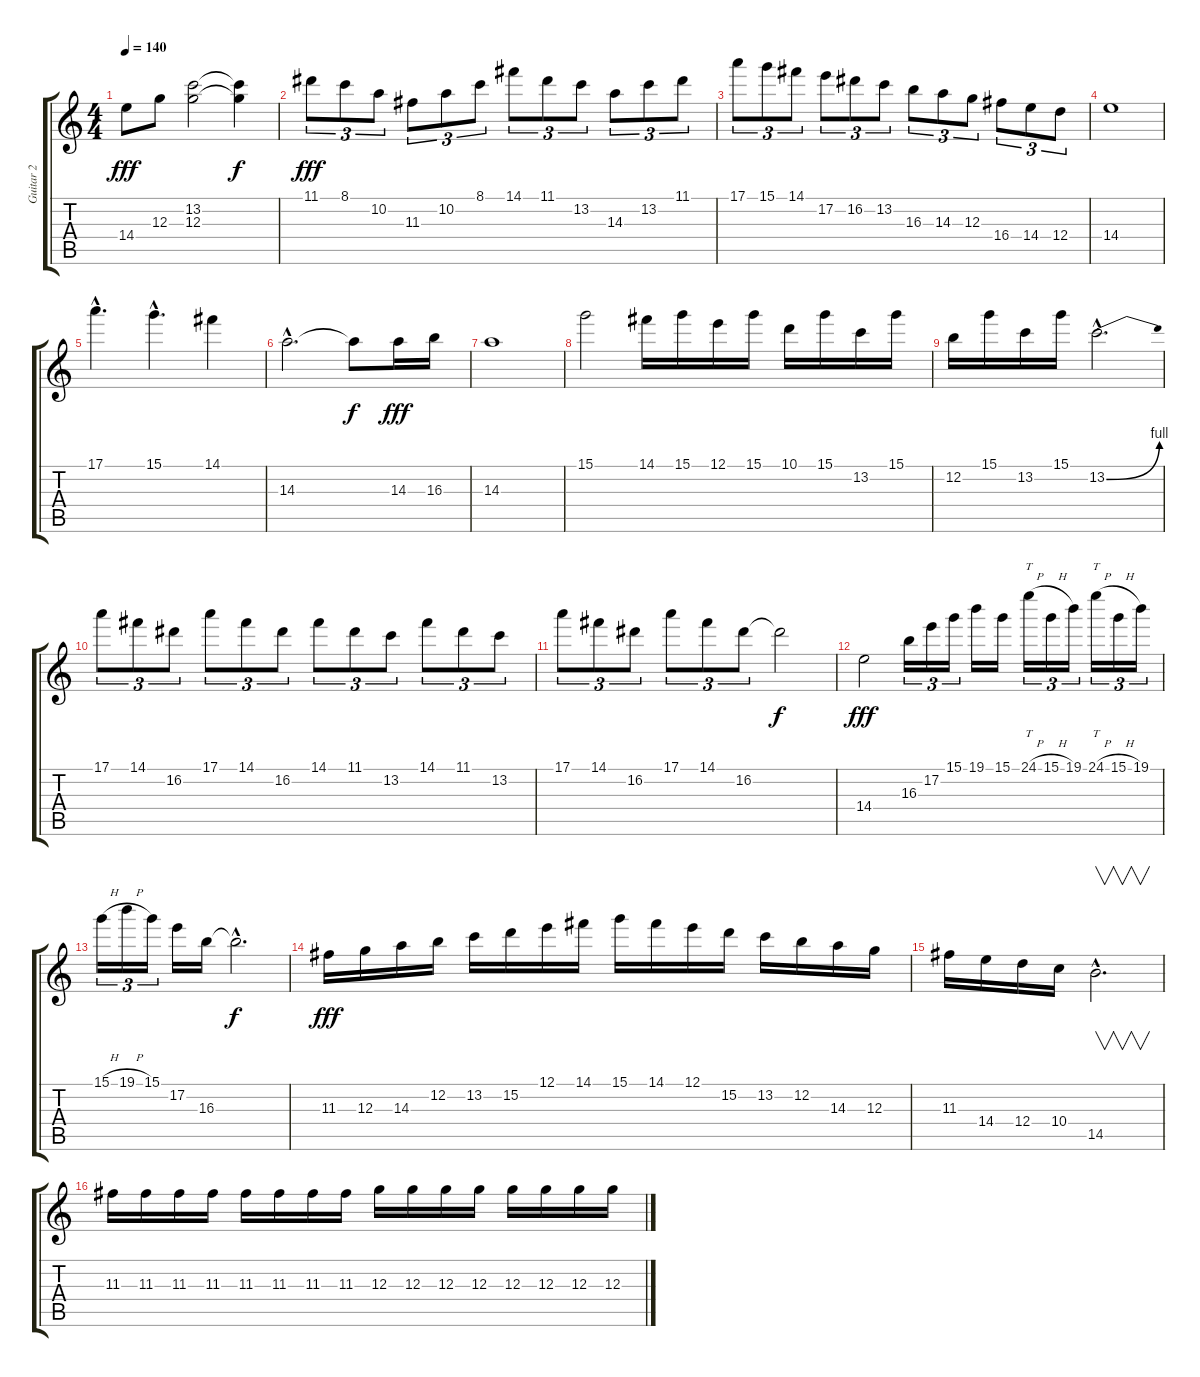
\track ("Guitar 2" "Guitar 2") {instrument distortionguitar}
\staff {score tabs}
\tuning (E4 B3 G3 D3 A2 E2) {hide}
\ts (4 4)
\tempo 140
\clef g2
\ks c
14.4.8{dy fff} 12.3.8 (13.2 12.3).2 (13.2{t} 12.3{t}).4{dy f} |
11.1.8{tu (3 2) dy fff} 8.1.8{tu (3 2)} 10.2.8{tu (3 2)} 11.3.8{tu (3 2)} 10.2.8{tu (3 2)} 8.1.8{tu (3 2)} 14.1.8{tu (3 2)} 11.1.8{tu (3 2)} 13.2.8{tu (3 2)} 14.3.8{tu (3 2)} 13.2.8{tu (3 2)} 11.1.8{tu (3 2)} |
17.1.8{tu (3 2)} 15.1.8{tu (3 2)} 14.1.8{tu (3 2)} 17.2.8{tu (3 2)} 16.2.8{tu (3 2)} 13.2.8{tu (3 2)} 16.3.8{tu (3 2)} 14.3.8{tu (3 2)} 12.3.8{tu (3 2)} 16.4.8{tu (3 2)} 14.4.8{tu (3 2)} 12.4.8{tu (3 2)} |
14.4.1 |
17.1{hac}.4{d} 15.1{hac}.4{d} 14.1.4 |
14.3{hac}.2{d} 14.3{t}.8{dy f} 14.3.16{dy fff} 16.3.16 |
14.3.1 |
15.1.2 14.1.16 15.1.16 12.1.16 15.1.16 10.1.16 15.1.16 13.2.16 15.1.16 |
12.2.16 15.1.16 13.2.16 15.1.16 13.2{be (bend 0 0 60 4) hac}.2{d} |
17.1.8{tu (3 2)} 14.1.8{tu (3 2)} 16.2.8{tu (3 2)} 17.1.8{tu (3 2)} 14.1.8{tu (3 2)} 16.2.8{tu (3 2)} 14.1.8{tu (3 2)} 11.1.8{tu (3 2)} 13.2.8{tu (3 2)} 14.1.8{tu (3 2)} 11.1.8{tu (3 2)} 13.2.8{tu (3 2)} |
17.1.8{tu (3 2)} 14.1.8{tu (3 2)} 16.2.8{tu (3 2)} 17.1.8{tu (3 2)} 14.1.8{tu (3 2)} 16.2.8{tu (3 2)} 16.2{t}.2{dy f} |
14.4.2{dy fff} 16.3.16{tu (3 2)} 17.2.16{tu (3 2)} 15.1.16{tu (3 2)} 19.1.16 15.1.16 24.1{h}.16{tt tu (3 2)} 15.1{h}.16{tu (3 2)} 19.1.16{tu (3 2)} 24.1{h}.16{tt tu (3 2)} 15.1{h}.16{tu (3 2)} 19.1.16{tu (3 2)} |
15.1{h}.16{tu (3 2)} 19.1{h}.16{tu (3 2)} 15.1.16{tu (3 2)} 17.2.16 16.3.16 16.3{hac t}.2{d dy f} |
11.3.16{dy fff} 12.3.16 14.3.16 12.2.16 13.2.16 15.2.16 12.1.16 14.1.16 15.1.16 14.1.16 12.1.16 15.2.16 13.2.16 12.2.16 14.3.16 12.3.16 |
11.3.16 14.4.16 12.4.16 10.4.16 14.5{hac}.2{v d} |
11.3.16 11.3.16 11.3.16 11.3.16 11.3.16 11.3.16 11.3.16 11.3.16 12.3.16 12.3.16 12.3.16 12.3.16 12.3.16 12.3.16 12.3.16 12.3.16
